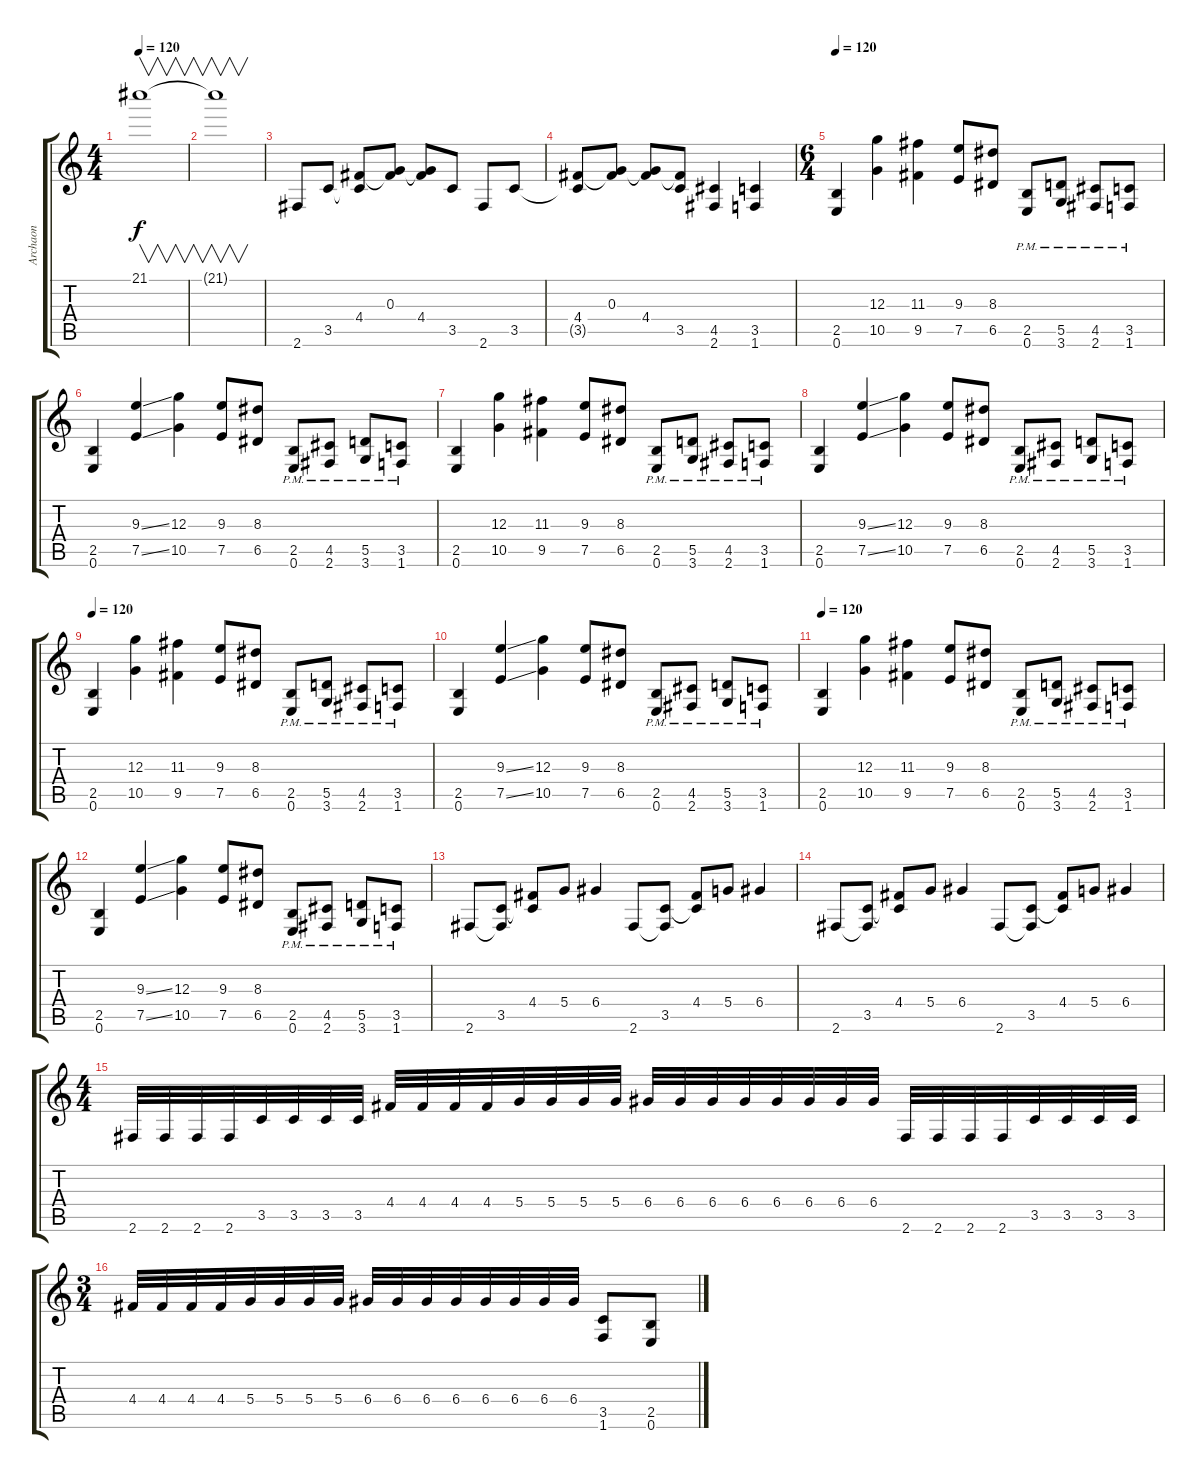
\track ("Archaon" "Archaon") {instrument distortionguitar}
\staff {score tabs}
\tuning (E4 B3 G3 D3 A2 E2) {hide}
\ts (4 4)
\tempo 120
\clef g2
\ks c
21.1.1{v dy f} |
21.1{t}.1{v volume 2} |
2.6.8{volume 15} 3.5.8 (4.4 3.5{t}).8 (0.3 4.4{t}).8 (0.3{t} 4.4).8 3.5.8 2.6.8 3.5.8 |
(4.4 3.5{t}).8 (0.3 4.4{t}).8 (0.3{t} 4.4).8 (4.4{t} 3.5).8 (4.5 2.6).4 (3.5 1.6).4 |
\ts (6 4)
\tempo 120
(2.5 0.6).4 (12.3 10.5).4 (11.3 9.5).4 (9.3 7.5).8 (8.3 6.5).8 (2.5{pm} 0.6{pm}).8 (5.5{pm} 3.6{pm}).8 (4.5{pm} 2.6{pm}).8 (3.5{pm} 1.6{pm}).8 |
(2.5 0.6).4 (9.3{ss} 7.5{ss}).4 (12.3 10.5).4 (9.3 7.5).8 (8.3 6.5).8 (2.5{pm} 0.6{pm}).8 (4.5{pm} 2.6{pm}).8 (5.5{pm} 3.6{pm}).8 (3.5{pm} 1.6{pm}).8 |
(2.5 0.6).4 (12.3 10.5).4 (11.3 9.5).4 (9.3 7.5).8 (8.3 6.5).8 (2.5{pm} 0.6{pm}).8 (5.5{pm} 3.6{pm}).8 (4.5{pm} 2.6{pm}).8 (3.5{pm} 1.6{pm}).8 |
(2.5 0.6).4 (9.3{ss} 7.5{ss}).4 (12.3 10.5).4 (9.3 7.5).8 (8.3 6.5).8 (2.5{pm} 0.6{pm}).8 (4.5{pm} 2.6{pm}).8 (5.5{pm} 3.6{pm}).8 (3.5{pm} 1.6{pm}).8 |
\tempo 120
(2.5 0.6).4 (12.3 10.5).4 (11.3 9.5).4 (9.3 7.5).8 (8.3 6.5).8 (2.5{pm} 0.6{pm}).8 (5.5{pm} 3.6{pm}).8 (4.5{pm} 2.6{pm}).8 (3.5{pm} 1.6{pm}).8 |
(2.5 0.6).4 (9.3{ss} 7.5{ss}).4 (12.3 10.5).4 (9.3 7.5).8 (8.3 6.5).8 (2.5{pm} 0.6{pm}).8 (4.5{pm} 2.6{pm}).8 (5.5{pm} 3.6{pm}).8 (3.5{pm} 1.6{pm}).8 |
\tempo 120
(2.5 0.6).4 (12.3 10.5).4 (11.3 9.5).4 (9.3 7.5).8 (8.3 6.5).8 (2.5{pm} 0.6{pm}).8 (5.5{pm} 3.6{pm}).8 (4.5{pm} 2.6{pm}).8 (3.5{pm} 1.6{pm}).8 |
(2.5 0.6).4 (9.3{ss} 7.5{ss}).4 (12.3 10.5).4 (9.3 7.5).8 (8.3 6.5).8 (2.5{pm} 0.6{pm}).8 (4.5{pm} 2.6{pm}).8 (5.5{pm} 3.6{pm}).8 (3.5{pm} 1.6{pm}).8 |
2.6.8 (3.5 2.6{t}).8 (4.4 3.5{t}).8 5.4.8 6.4.4 2.6.8 (3.5 2.6{t}).8 (4.4 3.5{t}).8 5.4.8 6.4.4 |
2.6.8 (3.5 2.6{t}).8 (4.4 3.5{t}).8 5.4.8 6.4.4 2.6.8 (3.5 2.6{t}).8 (4.4 3.5{t}).8 5.4.8 6.4.4 |
\ts (4 4)
2.6.32 2.6.32 2.6.32 2.6.32 3.5.32 3.5.32 3.5.32 3.5.32 4.4.32 4.4.32 4.4.32 4.4.32 5.4.32 5.4.32 5.4.32 5.4.32 6.4.32 6.4.32 6.4.32 6.4.32 6.4.32 6.4.32 6.4.32 6.4.32 2.6.32 2.6.32 2.6.32 2.6.32 3.5.32 3.5.32 3.5.32 3.5.32 |
\ts (3 4)
4.4.32 4.4.32 4.4.32 4.4.32 5.4.32 5.4.32 5.4.32 5.4.32 6.4.32 6.4.32 6.4.32 6.4.32 6.4.32 6.4.32 6.4.32 6.4.32 (3.5 1.6).8 (2.5 0.6).8
